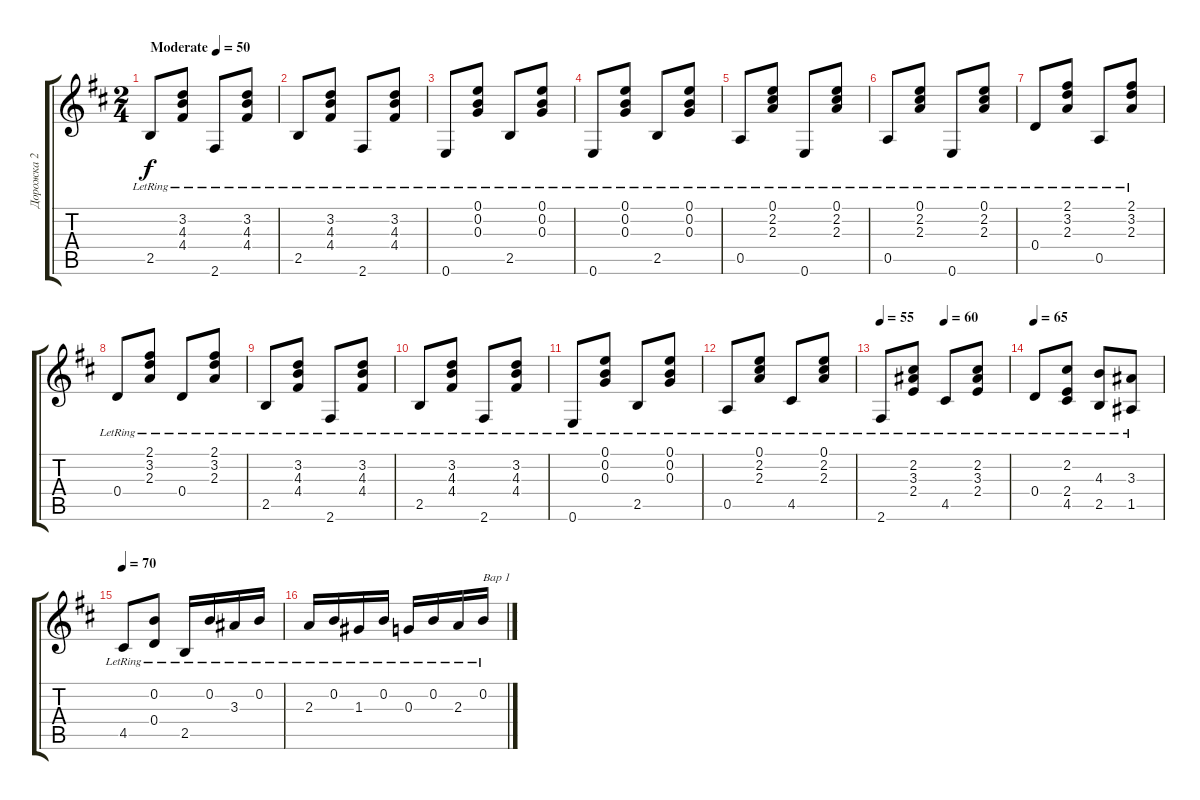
\track ("Дорожка 2" "Дорожка 2") {instrument acousticguitarsteel}
\staff {score tabs}
\tuning (E4 B3 G3 D3 A2 E2) {hide}
\ts (2 4)
\tempo (50 "Moderate")
\clef g2
\ks bminor
2.5{lr}.8{dy f instrument acousticguitarsteel} (3.2{lr} 4.3{lr} 4.4{lr}).8 2.6{lr}.8 (3.2{lr} 4.3{lr} 4.4{lr}).8 |
2.5{lr}.8 (3.2{lr} 4.3{lr} 4.4{lr}).8 2.6{lr}.8 (3.2{lr} 4.3{lr} 4.4{lr}).8 |
0.6{lr}.8 (0.1{lr} 0.2{lr} 0.3{lr}).8 2.5{lr}.8 (0.1{lr} 0.2{lr} 0.3{lr}).8 |
0.6{lr}.8 (0.1{lr} 0.2{lr} 0.3{lr}).8 2.5{lr}.8 (0.1{lr} 0.2{lr} 0.3{lr}).8 |
0.5{lr}.8 (0.1{lr} 2.2{lr} 2.3{lr}).8 0.6{lr}.8 (0.1{lr} 2.2{lr} 2.3{lr}).8 |
0.5{lr}.8 (0.1{lr} 2.2{lr} 2.3{lr}).8 0.6{lr}.8 (0.1{lr} 2.2{lr} 2.3{lr}).8 |
0.4{lr}.8 (2.1{lr} 3.2{lr} 2.3{lr}).8 0.5{lr}.8 (2.1{lr} 3.2{lr} 2.3{lr}).8 |
0.4{lr}.8 (2.1{lr} 3.2{lr} 2.3{lr}).8 0.4{lr}.8 (2.1{lr} 3.2{lr} 2.3{lr}).8 |
2.5{lr}.8 (3.2{lr} 4.3{lr} 4.4{lr}).8 2.6{lr}.8 (3.2{lr} 4.3{lr} 4.4{lr}).8 |
2.5{lr}.8 (3.2{lr} 4.3{lr} 4.4{lr}).8 2.6{lr}.8 (3.2{lr} 4.3{lr} 4.4{lr}).8 |
0.6{lr}.8 (0.1{lr} 0.2{lr} 0.3{lr}).8 2.5{lr}.8 (0.1{lr} 0.2{lr} 0.3{lr}).8 |
0.5{lr}.8 (0.1{lr} 2.2{lr} 2.3{lr}).8 4.5{lr}.8 (0.1{lr} 2.2{lr} 2.3{lr}).8 |
\tempo 55
\tempo (60 0.5)
2.6{lr}.8 (2.2{lr} 3.3{lr} 2.4{lr}).8 4.5{lr}.8 (2.2{lr} 3.3{lr} 2.4{lr}).8 |
\tempo 65
0.4{lr}.8 (2.2{lr} 2.4{lr} 4.5{lr}).8 (4.3{lr} 2.5{lr}).8 (3.3{lr} 1.5{lr}).8 |
\tempo 70
4.5{lr}.8 (0.2{lr} 0.4{lr}).8 2.5{lr}.16 0.2{lr}.16 3.3{lr}.16 0.2{lr}.16 |
2.3{lr}.16 0.2{lr}.16 1.3{lr}.16 0.2{lr}.16 0.3{lr}.16 0.2{lr}.16 2.3{lr}.16 0.2{lr}.16{txt "Вар 1"}
